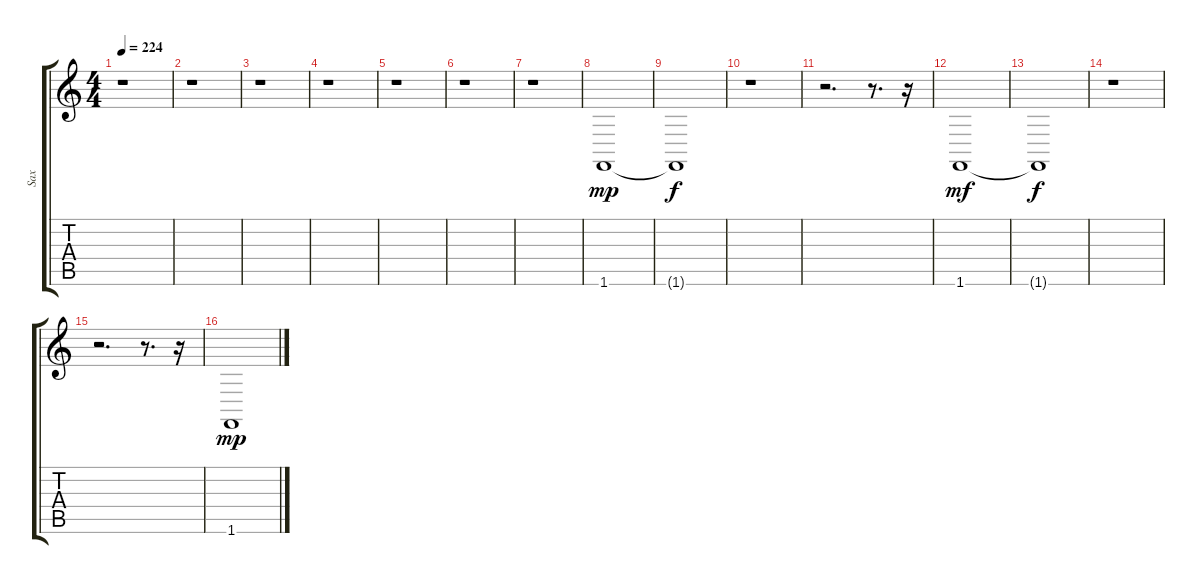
\track ("Sax" "Sax") {instrument baritonesax}
\staff {score tabs}
\tuning (E4 B3 G3 D3 A2 E2) {hide}
\ts (4 4)
\tempo 224
\clef g2
\ks c
r.1{dy f} |
r.1 |
r.1 |
r.1 |
r.1 |
r.1 |
r.1 |
1.6.1{dy mp} |
1.6{t}.1{dy f} |
r.1 |
r.2{d} r.8{d} r.16 |
1.6.1{dy mf} |
1.6{t}.1{dy f} |
r.1 |
r.2{d} r.8{d} r.16 |
1.6.1{dy mp}
